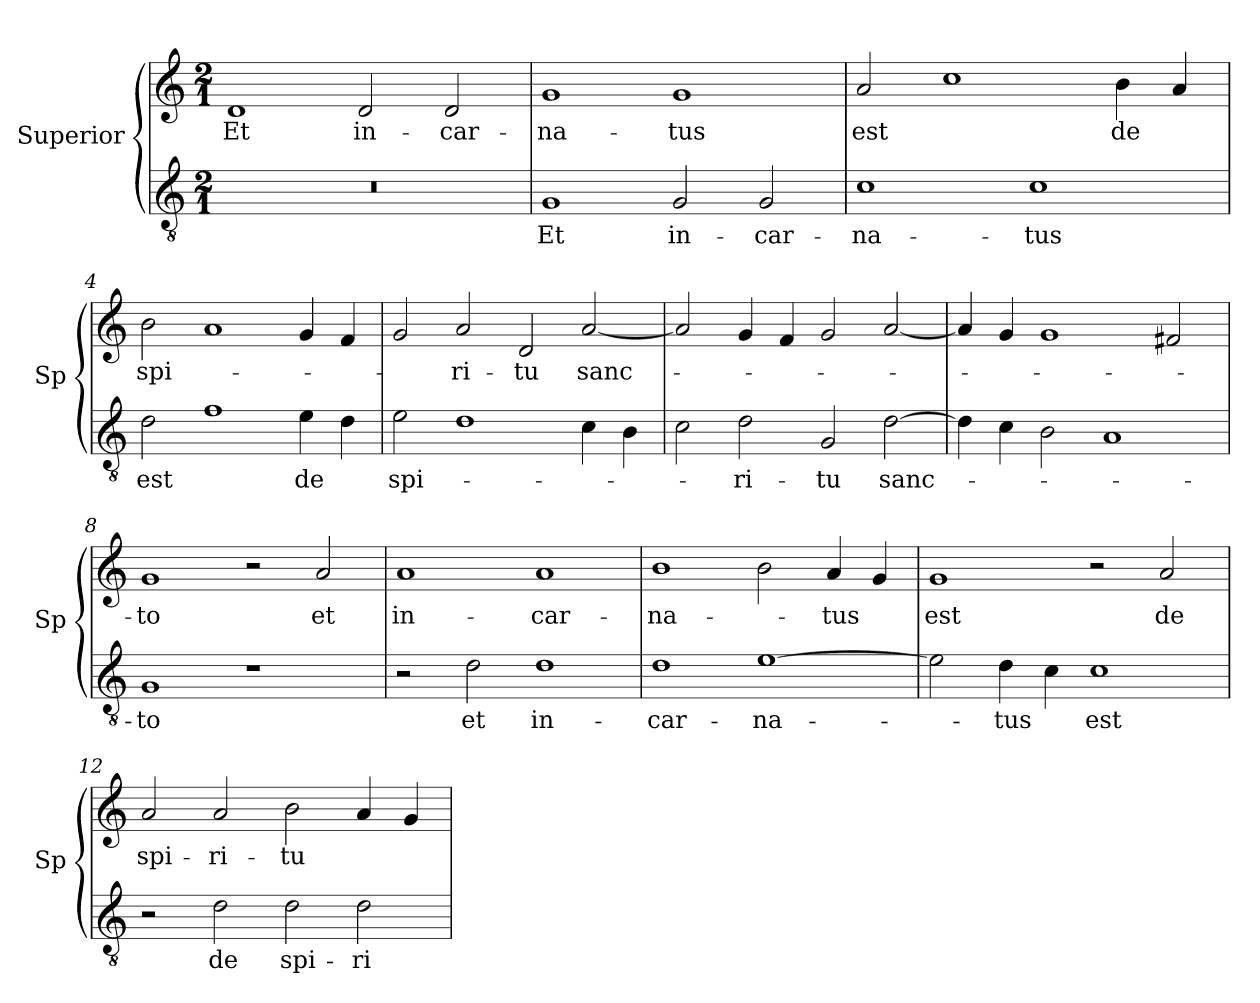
**kern	**text	**kern	**text
*part1	*part1	*part1	*part1
*staff2	*staff2	*staff1	*staff1
*I"Superior	*	*	*
*I'Sp	*	*	*
*clefGv2	*	*clefG2	*
*k[]	*	*k[]	*
*M2/1	*	*M2/1	*
=1	=1	=1	=1
0r	.	1d	Et
.	.	2d/	in-
.	.	2d/	-car-
=2	=2	=2	=2
1G	Et	1g	-na-
2G/	in-	1g	-tus
2G/	-car-	.	.
=3	=3	=3	=3
1c	-na-	2a/	est
.	.	1cc	.
1c	-tus	.	.
.	.	4b\	de
.	.	4a/	.
=4	=4	=4	=4
2d\	est	2b\	spi-
1f	.	1a	.
4e\	de	4g/	.
4d\	.	4f/	.
=5	=5	=5	=5
2e\	spi-	2g/	.
1d	.	2a/	-ri-
.	.	2d/	-tu
4c\	.	[2a/	sanc-
4B\	.	.	.
=6	=6	=6	=6
2c\	.	2a/]	.
2d\	-ri-	4g/	.
.	.	4f/	.
2G/	-tu	2g/	.
[2d\	sanc-	[2a/	.
=7	=7	=7	=7
4d\]	.	4a/]	.
4c\	.	4g/	.
2B\	.	1g	.
1A	.	.	.
.	.	2f#X/	.
=8	=8	=8	=8
1G	-to	1g	-to
1r	.	2r	.
.	.	2a/	et
=9	=9	=9	=9
2r	.	1a	in-
2d\	et	.	.
1d	in-	1a	-car-
=10	=10	=10	=10
1d	-car-	1b	-na-
[1e	-na-	2b\	.
.	.	4a/	-tus
.	.	4g/	.
=11	=11	=11	=11
2e\]	.	1g	est
4d\	-tus	.	.
4c\	.	.	.
1c	est	2r	.
.	.	2a/	de
=12	=12	=12	=12
2r	.	2a/	spi-
2d\	de	2a/	-ri-
2d\	spi-	2b\	-tu
2d\	-ri-	4a/	.
.	.	4g/	.
=	=	=	=
*-	*-	*-	*-
